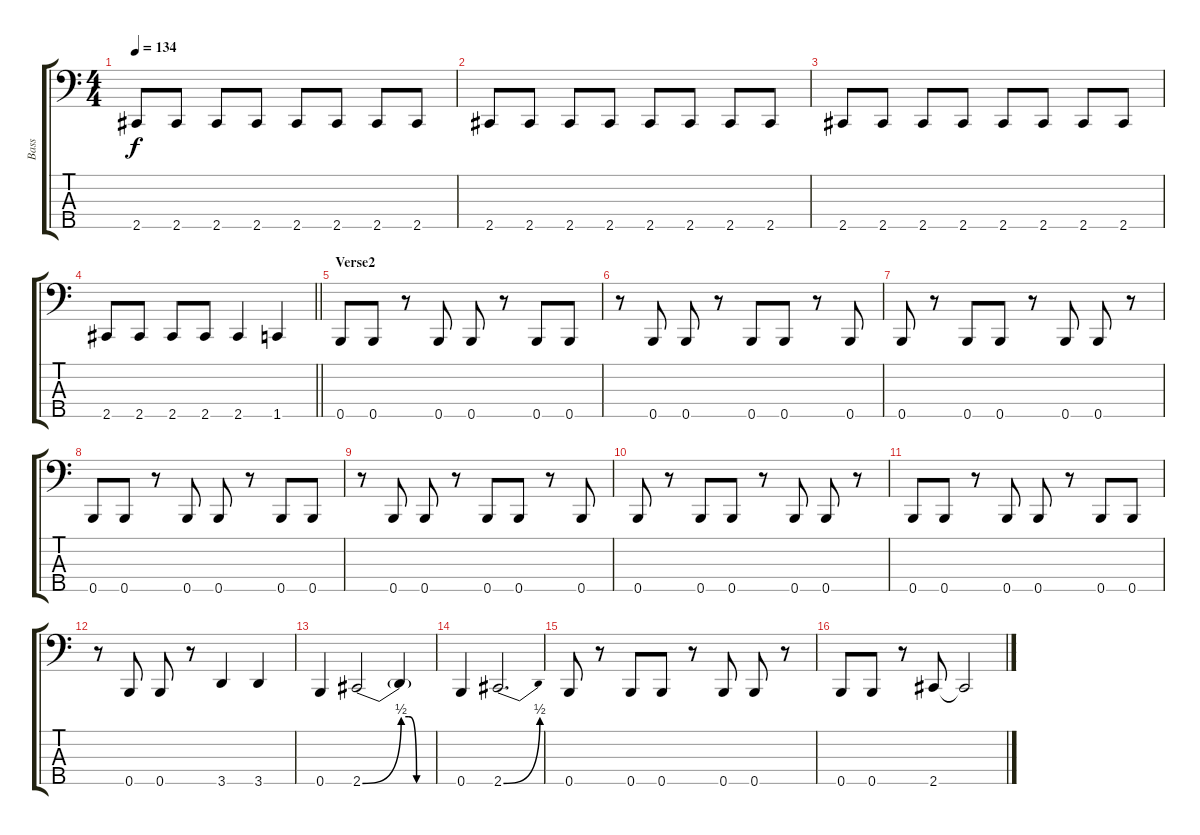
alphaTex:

\track ("Bass" "Bass") {instrument electricbasspick}
\staff {score tabs}
\tuning (Gb2 E2 B1 Gb1 B0) {hide}
\ts (4 4)
\tempo 134
\clef f4
\ks c
2.5.8{dy f} 2.5.8 2.5.8 2.5.8 2.5.8 2.5.8 2.5.8 2.5.8 |
2.5.8 2.5.8 2.5.8 2.5.8 2.5.8 2.5.8 2.5.8 2.5.8 |
2.5.8 2.5.8 2.5.8 2.5.8 2.5.8 2.5.8 2.5.8 2.5.8 |
\barLineRight lightlight
2.5.8 2.5.8 2.5.8 2.5.8 2.5.4 1.5.4 |
\section ("" "Verse2")
0.5.8 0.5.8 r.8 0.5.8 0.5.8 r.8 0.5.8 0.5.8 |
r.8 0.5.8 0.5.8 r.8 0.5.8 0.5.8 r.8 0.5.8 |
0.5.8 r.8 0.5.8 0.5.8 r.8 0.5.8 0.5.8 r.8 |
0.5.8 0.5.8 r.8 0.5.8 0.5.8 r.8 0.5.8 0.5.8 |
r.8 0.5.8 0.5.8 r.8 0.5.8 0.5.8 r.8 0.5.8 |
0.5.8 r.8 0.5.8 0.5.8 r.8 0.5.8 0.5.8 r.8 |
0.5.8 0.5.8 r.8 0.5.8 0.5.8 r.8 0.5.8 0.5.8 |
r.8 0.5.8 0.5.8 r.8 3.5.4 3.5.4 |
0.5.4 2.5{be (bend 0 0 60 2)}.2 2.5{be (custom 0 2 15 2 30 0 60 0) t}.4 |
0.5.4 2.5{be (bend 0 0 60 2)}.2{d} |
0.5.8 r.8 0.5.8 0.5.8 r.8 0.5.8 0.5.8 r.8 |
0.5.8 0.5.8 r.8 2.5.8 2.5{t}.2
